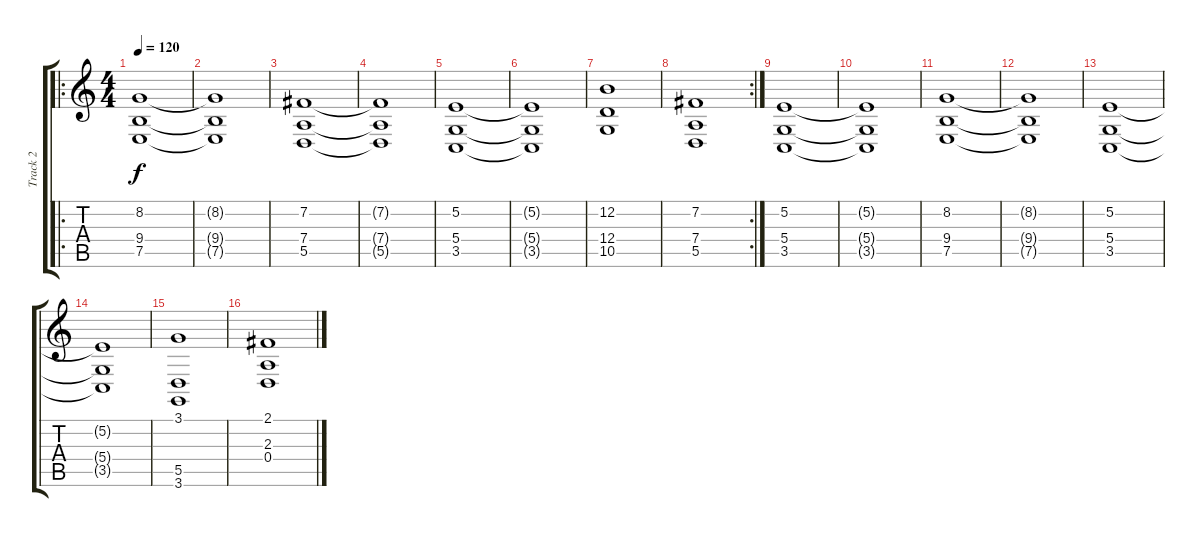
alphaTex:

\track ("Track 2" "Track 2") {instrument stringensemble2}
\staff {score tabs}
\tuning (E4 B3 G3 D3 A2 E2) {hide}
\ro
\ts (4 4)
\tempo 120
\clef g2
\ks c
(8.2 9.4 7.5).1{dy f} |
(8.2{t} 9.4{t} 7.5{t}).1 |
(7.2 7.4 5.5).1 |
(7.2{t} 7.4{t} 5.5{t}).1 |
(5.2 5.4 3.5).1 |
(5.2{t} 5.4{t} 3.5{t}).1 |
(12.2 12.4 10.5).1 |
\rc 2
(7.2 7.4 5.5).1 |
(5.2 5.4 3.5).1 |
(5.2{t} 5.4{t} 3.5{t}).1 |
(8.2 9.4 7.5).1 |
(8.2{t} 9.4{t} 7.5{t}).1 |
(5.2 5.4 3.5).1 |
(5.2{t} 5.4{t} 3.5{t}).1 |
(3.1 5.5 3.6).1 |
(2.1 2.3 0.4).1
